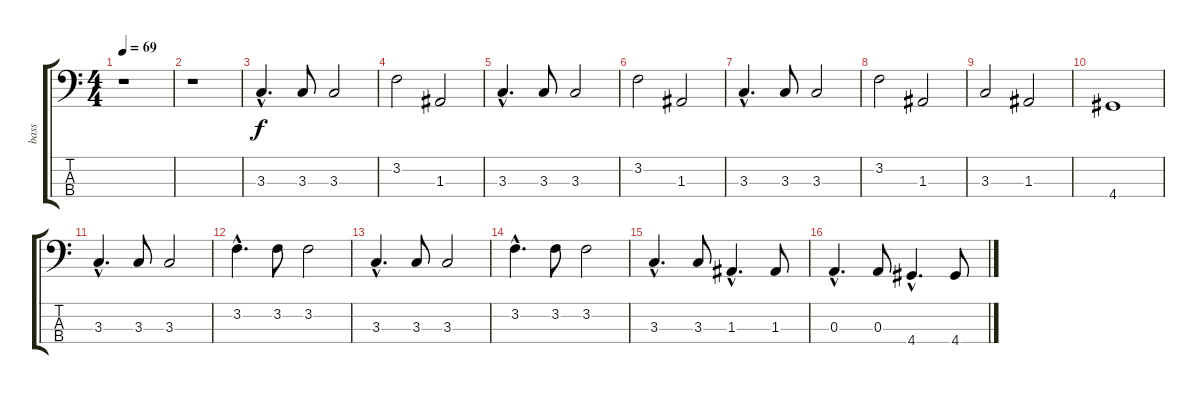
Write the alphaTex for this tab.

\track ("bass" "bass") {instrument electricbasspick}
\staff {score tabs}
\tuning (G2 D2 A1 E1) {hide}
\ts (4 4)
\tempo 69
\clef f4
\ks c
r.1{dy f} |
r.1 |
3.3{hac}.4{d} 3.3.8 3.3.2 |
3.2.2 1.3.2 |
3.3{hac}.4{d} 3.3.8 3.3.2 |
3.2.2 1.3.2 |
3.3{hac}.4{d} 3.3.8 3.3.2 |
3.2.2 1.3.2 |
3.3.2 1.3.2 |
4.4.1 |
3.3{hac}.4{d} 3.3.8 3.3.2 |
3.2{hac}.4{d} 3.2.8 3.2.2 |
3.3{hac}.4{d} 3.3.8 3.3.2 |
3.2{hac}.4{d} 3.2.8 3.2.2 |
3.3{hac}.4{d} 3.3.8 1.3{hac}.4{d} 1.3.8 |
0.3{hac}.4{d} 0.3.8 4.4{hac}.4{d} 4.4.8
